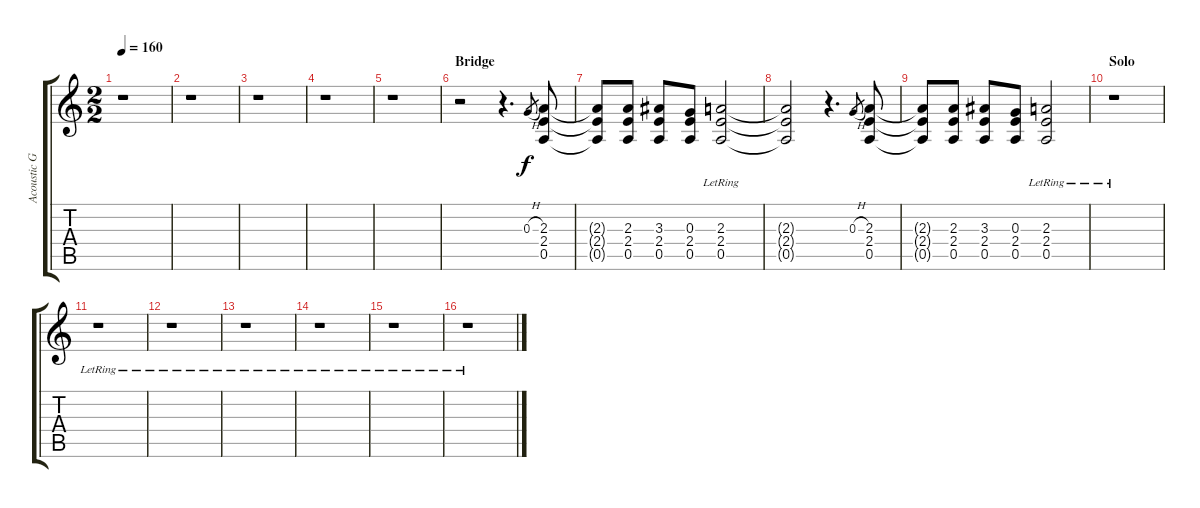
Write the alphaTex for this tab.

\track ("Acoustic Guitar" "Acoustic G") {instrument acousticguitarnylon}
\staff {score tabs}
\tuning (E4 B3 G3 D3 A2 E2) {hide}
\ts (2 2)
\tempo 160
\clef g2
\ks c
r.1{dy f} |
r.1 |
r.1 |
r.1 |
r.1 |
\section ("" "Bridge")
r.2 r.4{d} 0.3{h}.8{gr} (2.3 2.4 0.5).8 |
(2.3{t} 2.4{t} 0.5{t}).8 (2.3 2.4 0.5).8 (3.3 2.4 0.5).8 (0.3 2.4 0.5).8 (2.3{lr} 2.4{lr} 0.5).2 |
(2.3{t} 2.4{t} 0.5{t}).2 r.4{d} 0.3{h}.8{gr} (2.3 2.4 0.5).8 |
(2.3{t} 2.4{t} 0.5{t}).8 (2.3 2.4 0.5).8 (3.3 2.4 0.5).8 (0.3 2.4 0.5).8 (2.3{lr} 2.4{lr} 0.5).2 |
\section ("" "Solo")
r.1 |
r.1 |
r.1 |
r.1 |
r.1 |
r.1 |
r.1
